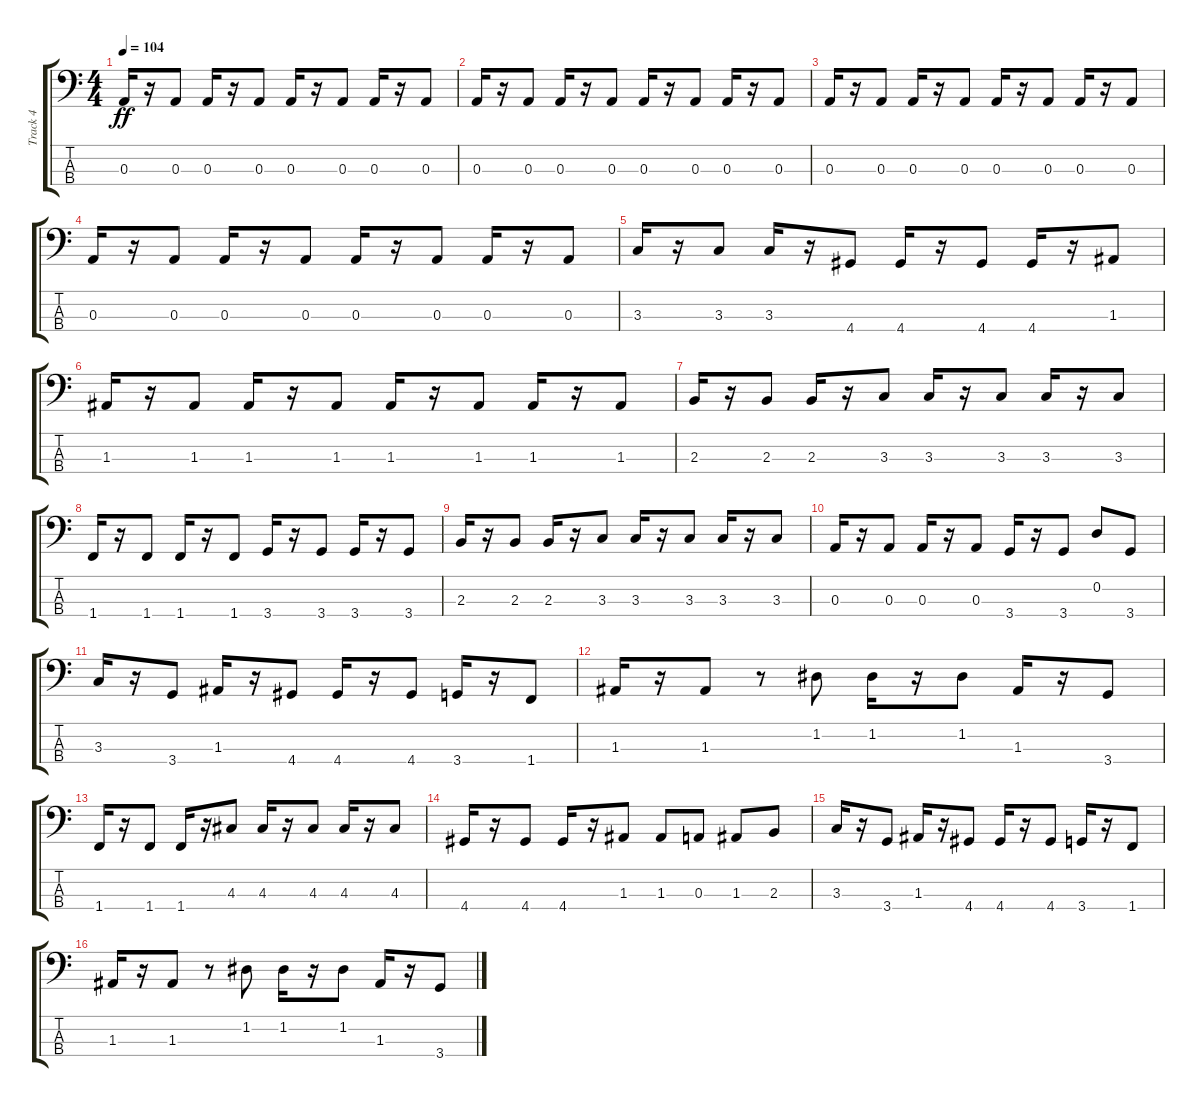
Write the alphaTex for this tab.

\track ("Track 4" "Track 4") {instrument electricbassfinger}
\staff {score tabs}
\tuning (G2 D2 A1 E1) {hide}
\ts (4 4)
\tempo 104
\clef f4
\ks c
0.3.16{dy ff} r.16 0.3.8 0.3.16 r.16 0.3.8 0.3.16 r.16 0.3.8 0.3.16 r.16 0.3.8 |
0.3.16 r.16 0.3.8 0.3.16 r.16 0.3.8 0.3.16 r.16 0.3.8 0.3.16 r.16 0.3.8 |
0.3.16 r.16 0.3.8 0.3.16 r.16 0.3.8 0.3.16 r.16 0.3.8 0.3.16 r.16 0.3.8 |
0.3.16 r.16 0.3.8 0.3.16 r.16 0.3.8 0.3.16 r.16 0.3.8 0.3.16 r.16 0.3.8 |
3.3.16 r.16 3.3.8 3.3.16 r.16 4.4.8 4.4.16 r.16 4.4.8 4.4.16 r.16 1.3.8 |
1.3.16 r.16 1.3.8 1.3.16 r.16 1.3.8 1.3.16 r.16 1.3.8 1.3.16 r.16 1.3.8 |
2.3.16 r.16 2.3.8 2.3.16 r.16 3.3.8 3.3.16 r.16 3.3.8 3.3.16 r.16 3.3.8 |
1.4.16 r.16 1.4.8 1.4.16 r.16 1.4.8 3.4.16 r.16 3.4.8 3.4.16 r.16 3.4.8 |
2.3.16 r.16 2.3.8 2.3.16 r.16 3.3.8 3.3.16 r.16 3.3.8 3.3.16 r.16 3.3.8 |
0.3.16 r.16 0.3.8 0.3.16 r.16 0.3.8 3.4.16 r.16 3.4.8 0.2.8 3.4.8 |
3.3.16 r.16 3.4.8 1.3.16 r.16 4.4.8 4.4.16 r.16 4.4.8 3.4.16 r.16 1.4.8 |
1.3.16 r.16 1.3.8 r.8 1.2.8 1.2.16 r.16 1.2.8 1.3.16 r.16 3.4.8 |
1.4.16 r.16 1.4.8 1.4.16 r.16 4.3.8 4.3.16 r.16 4.3.8 4.3.16 r.16 4.3.8 |
4.4.16 r.16 4.4.8 4.4.16 r.16 1.3.8 1.3.8 0.3.8 1.3.8 2.3.8 |
3.3.16 r.16 3.4.8 1.3.16 r.16 4.4.8 4.4.16 r.16 4.4.8 3.4.16 r.16 1.4.8 |
1.3.16 r.16 1.3.8 r.8 1.2.8 1.2.16 r.16 1.2.8 1.3.16 r.16 3.4.8
